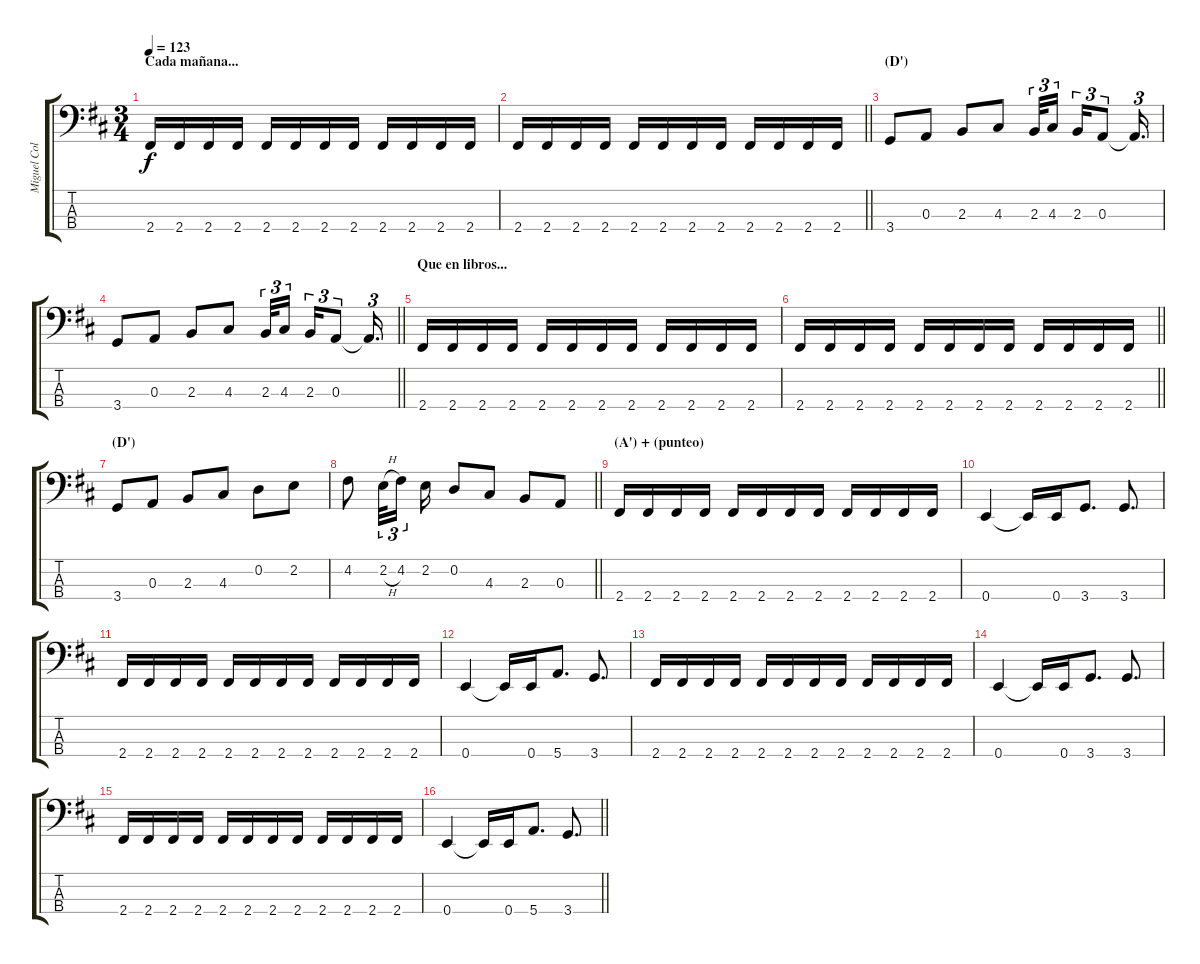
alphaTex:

\track ("Miguel Colino - Bajo" "Miguel Col") {instrument electricbassfinger}
\staff {score tabs}
\tuning (G2 D2 A1 E1) {hide}
\ts (3 4)
\section ("" "Cada mañana...")
\tempo 123
\clef f4
\ks bminor
2.4.16{dy f} 2.4.16 2.4.16 2.4.16 2.4.16 2.4.16 2.4.16 2.4.16 2.4.16 2.4.16 2.4.16 2.4.16 |
\barLineRight lightlight
2.4.16 2.4.16 2.4.16 2.4.16 2.4.16 2.4.16 2.4.16 2.4.16 2.4.16 2.4.16 2.4.16 2.4.16 |
\section ("" "(D')")
3.4.8 0.3.8 2.3.8 4.3.8 2.3.32{tu (3 2)} 4.3.16{tu (3 2) beam splitsecondary} 2.3.16{tu (3 2)} 0.3.8{tu (3 2)} 0.3{t}.16{d tu (3 2)} |
\barLineRight lightlight
3.4.8 0.3.8 2.3.8 4.3.8 2.3.32{tu (3 2)} 4.3.16{tu (3 2) beam splitsecondary} 2.3.16{tu (3 2)} 0.3.8{tu (3 2)} 0.3{t}.16{d tu (3 2)} |
\section ("" "Que en libros...")
2.4.16 2.4.16 2.4.16 2.4.16 2.4.16 2.4.16 2.4.16 2.4.16 2.4.16 2.4.16 2.4.16 2.4.16 |
\barLineRight lightlight
2.4.16 2.4.16 2.4.16 2.4.16 2.4.16 2.4.16 2.4.16 2.4.16 2.4.16 2.4.16 2.4.16 2.4.16 |
\section ("" "(D')")
3.4.8 0.3.8 2.3.8 4.3.8 0.2.8 2.2.8 |
\barLineRight lightlight
4.2.8 2.2{h}.32{tu (3 2)} 4.2.16{tu (3 2) beam splitsecondary} 2.2.16 0.2.8 4.3.8 2.3.8 0.3.8 |
\section ("" "(A') + (punteo)  ")
2.4.16 2.4.16 2.4.16 2.4.16 2.4.16 2.4.16 2.4.16 2.4.16 2.4.16 2.4.16 2.4.16 2.4.16 |
0.4.4 0.4{t}.16 0.4.16 3.4.8{d} 3.4.8{d} |
2.4.16 2.4.16 2.4.16 2.4.16 2.4.16 2.4.16 2.4.16 2.4.16 2.4.16 2.4.16 2.4.16 2.4.16 |
0.4.4 0.4{t}.16 0.4.16 5.4.8{d} 3.4.8{d} |
2.4.16 2.4.16 2.4.16 2.4.16 2.4.16 2.4.16 2.4.16 2.4.16 2.4.16 2.4.16 2.4.16 2.4.16 |
0.4.4 0.4{t}.16 0.4.16 3.4.8{d} 3.4.8{d} |
2.4.16 2.4.16 2.4.16 2.4.16 2.4.16 2.4.16 2.4.16 2.4.16 2.4.16 2.4.16 2.4.16 2.4.16 |
\barLineRight lightlight
0.4.4 0.4{t}.16 0.4.16 5.4.8{d} 3.4.8{d}
